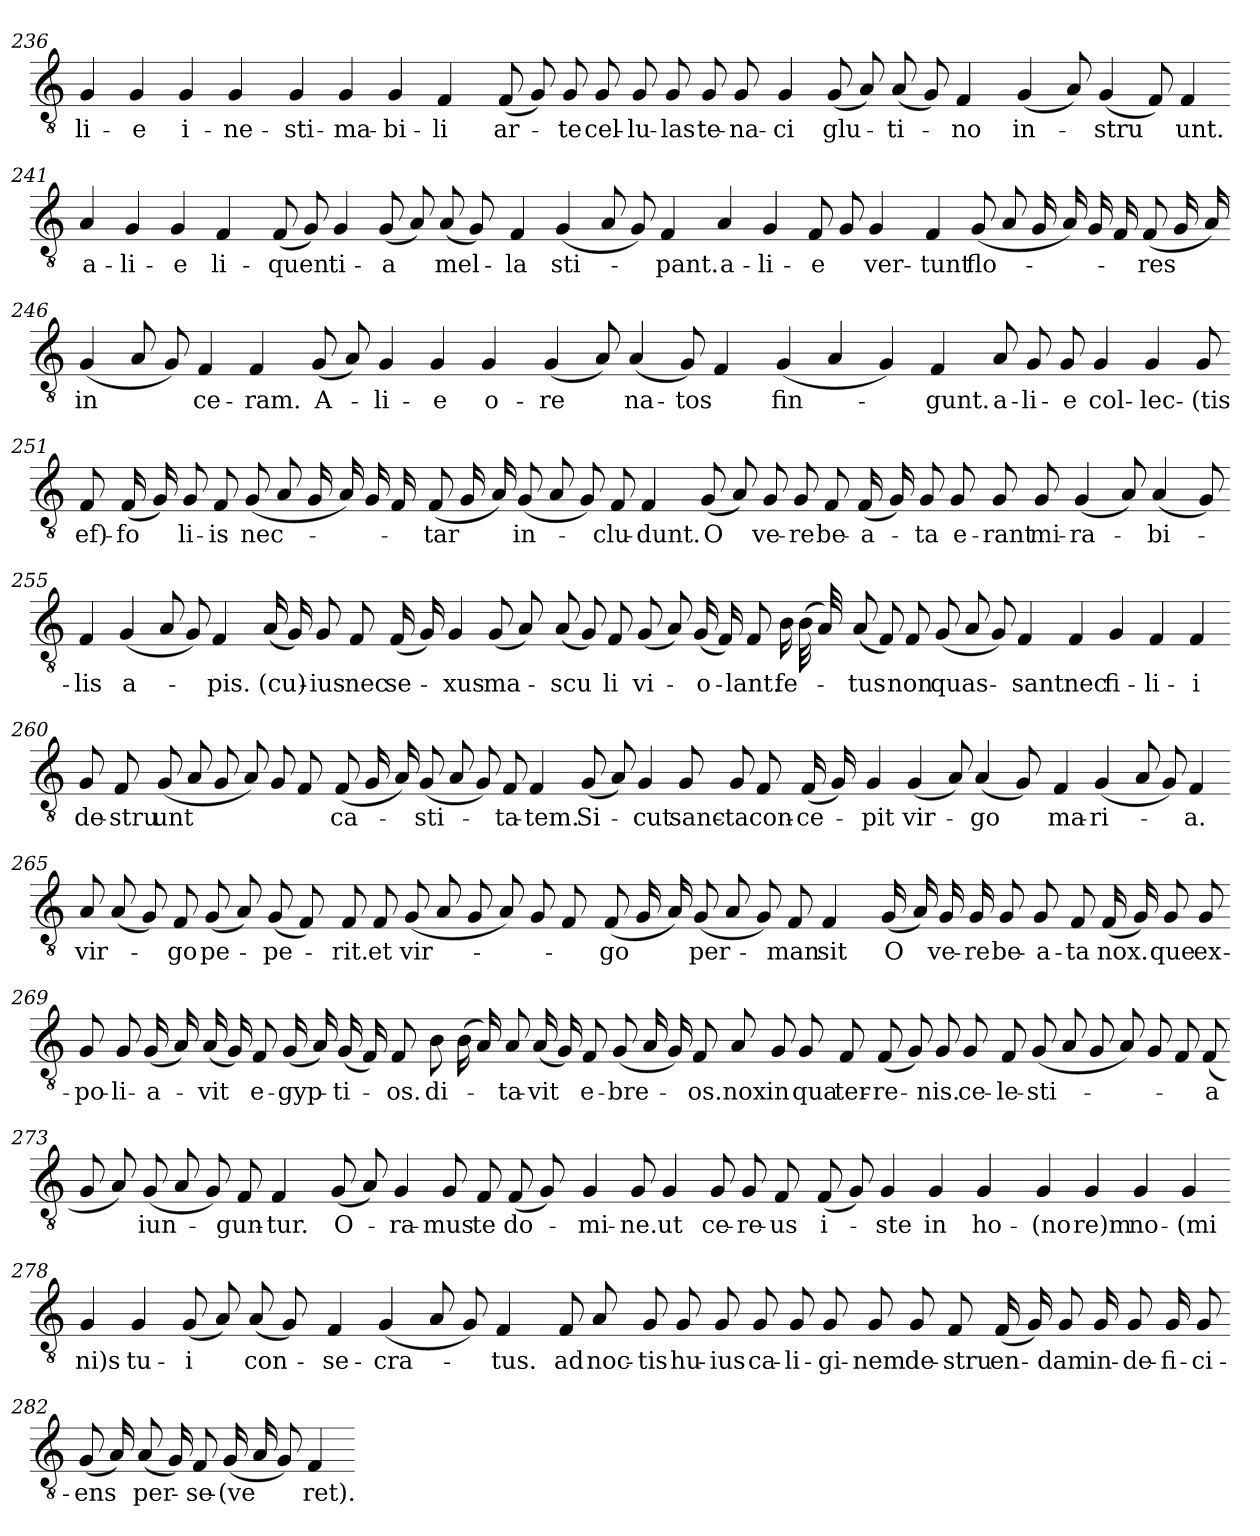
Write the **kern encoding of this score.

**kern	**text
*part1	*part1
*staff1	*staff1
*clefGv2	*
*k[]	*
=236	=236
4G	-li-
4G	-e
4G	i-
4G	-ne-
=237-	=237-
4G	-sti-
4G	-ma-
4G	-bi-
4F	-li
=238-	=238-
(8F	ar-
8G)	.
8G	-te
8G	cel-
8G	-lu-
8G	-las
8G	te-
8G	-na-
=239-	=239-
4G	-ci
(8G	glu-
8A)	.
(8A	-ti-
8G)	.
4F	-no
=240-	=240-
(4G	in-
8A)	.
(4G	stru
8F)	.
4F	-unt.
=241-	=241-
4A	a-
4G	-li-
4G	-e
4F	li-
=242-	=242-
(8F	quen
8G)	.
4G	-ti-
(8G	-a
8A)	.
(8A	mel-
8G)	.
=243-	=243-
4F	-la
(4G	sti-
8A	.
8G)	.
4F	-pant.
=244-	=244-
4A	a-
4G	-li-
8F	-e
8G	.
4G	ver-
=245-	=245-
4F	-tunt
(8G	flo-
8A	.
16G	.
16A)	.
16G	.
16F	.
(8F	-res
16G	.
16A)	.
=246-	=246-
(4G	in
8A	.
8G)	.
4F	ce-
4F	-ram.
=247-	=247-
(8G	A-
8A)	.
4G	-li-
4G	-e
4G	o-
=248-	=248-
(4G	-re
8A)	.
(4A	na-
8G)	-tos
4F	.
=249-	=249-
(4G	fin-
4A	.
4G)	.
4F	-gunt.
=250-	=250-
8A	a-
8G	-li-
8G	-e
4G	col-
4G	-lec-
8G	-(tis
=251-	=251-
8F	ef)-
(16F	fo
16G)	.
8G	-li-
8F	-is
(8G	nec-
8A	.
16G	.
16A)	.
16G	.
16F	.
=252-	=252-
(8F	-tar
16G	.
16A)	.
(8G	in-
8A	.
8G)	.
8F	-clu-
4F	-dunt.
=253-	=253-
(8G	O
8A)	.
8G	ve-
8G	-re
8F	be-
(16F	-a-
16G)	.
8G	-ta
8G	e-
=254-	=254-
8G	-rant
8G	mi-
(4G	-ra-
8A)	.
(4A	-bi-
8G)	.
=255-	=255-
4F	-lis
(4G	a-
8A	.
8G)	.
4F	-pis.
=256-	=256-
(16A	(cu)-
16G)	.
8G	-ius
8F	nec
(16F	se-
16G)	.
4G	-xus
(8G	ma-
8A)	.
=257-	=257-
(8A	scu
8G)	.
8F	-li
(8G	vi-
8A)	.
(16G	-o-
16F)	.
8F	-lant.
16B	fe-
(32B	.
32A)	.
=258-	=258-
(8A	-tus
8F)	.
8F	non
(8G	quas-
8A	.
8G)	.
4F	-sant.
=259-	=259-
4F	nec
4G	fi-
4F	-li-
4F	-i
=260-	=260-
8G	de-
8F	stru
(8G	-unt
8A	.
8G	.
8A)	.
8G	.
8F	.
=261-	=261-
(8F	ca-
16G	.
16A)	.
(8G	-sti-
8A	.
8G)	.
8F	-ta-
4F	-tem.
=262-	=262-
(8G	Si-
8A)	.
4G	-cut
8G	sanc-
8G	-ta
8F	con-
(16F	-ce-
16G)	.
=263-	=263-
4G	-pit
(4G	vir-
8A)	.
(4A	-go
8G)	.
=264-	=264-
4F	ma-
(4G	-ri-
8A	.
8G)	.
4F	-a.
=265-	=265-
8A	vir-
(8A	.
8G)	.
8F	-go
(8G	pe-
8A)	.
(8G	-pe-
8F)	.
=266-	=266-
8F	-rit.
8F	et
(8G	vir-
8A	.
8G	.
8A)	.
8G	.
8F	.
=267-	=267-
(8F	-go
16G	.
16A)	.
(8G	per-
8A	.
8G)	.
8F	man
4F	-sit
=268-	=268-
(16G	O
16A)	.
16G	ve-
16G	-re
8G	be-
8G	-a-
8F	-ta
(16F	nox.
16G)	.
8G	que
8G	ex-
=269-	=269-
8G	-po-
8G	-li-
(16G	-a-
16A)	.
(16A	-vit
16G)	.
8F	e-
(16G	-gyp-
16A)	.
(16G	-ti-
16F)	.
8F	-os.
=270-	=270-
8B	di-
(16B	.
16A)	.
8A	-ta-
(16A	-vit
16G)	.
8F	e-
(8G	-bre-
16A	.
16G)	.
8F	-os.
=271-	=271-
8A	nox
8G	in
8G	qua
8F	ter-
(8F	-re-
8G)	.
8G	-nis.
8G	ce-
=272-	=272-
8F	-le-
(8G	-sti-
8A	.
8G	.
8A)	.
8G	.
8F	.
(8F	-a
=273-	=273-
8G	.
8A)	.
(8G	iun-
8A	.
8G)	.
8F	-gun-
4F	-tur.
=274-	=274-
(8G	O-
8A)	.
4G	-ra-
8G	-mus
8F	te
(8F	do-
8G)	.
=275-	=275-
4G	-mi-
8G	-ne.
4G	ut
8G	ce-
8G	-re-
8F	-us
=276-	=276-
(8F	i-
8G)	.
4G	-ste
4G	in
4G	ho-
=277-	=277-
4G	(no
4G	-re)m
4G	no-
4G	(mi
=278-	=278-
4G	-ni)s
4G	tu-
(8G	-i
8A)	.
(8A	con-
8G)	.
=279-	=279-
4F	-se-
(4G	-cra-
8A	.
8G)	.
4F	-tus.
=280-	=280-
8F	ad
8A	noc-
8G	-tis
8G	hu-
8G	-ius
8G	ca-
8G	-li-
8G	-gi-
=281-	=281-
8G	-nem
8G	de-
8F	stru
(16F	-en-
16G)	.
8G	-dam
16G	in-
8G	-de-
16G	-fi-
8G	-ci-
=282-	=282-
(8G	-ens
16A)	.
(8A	per-
16G)	.
8F	-se-
(16G	(ve
16A	.
8G)	.
4F	-ret).
=-	=-
*-	*-
